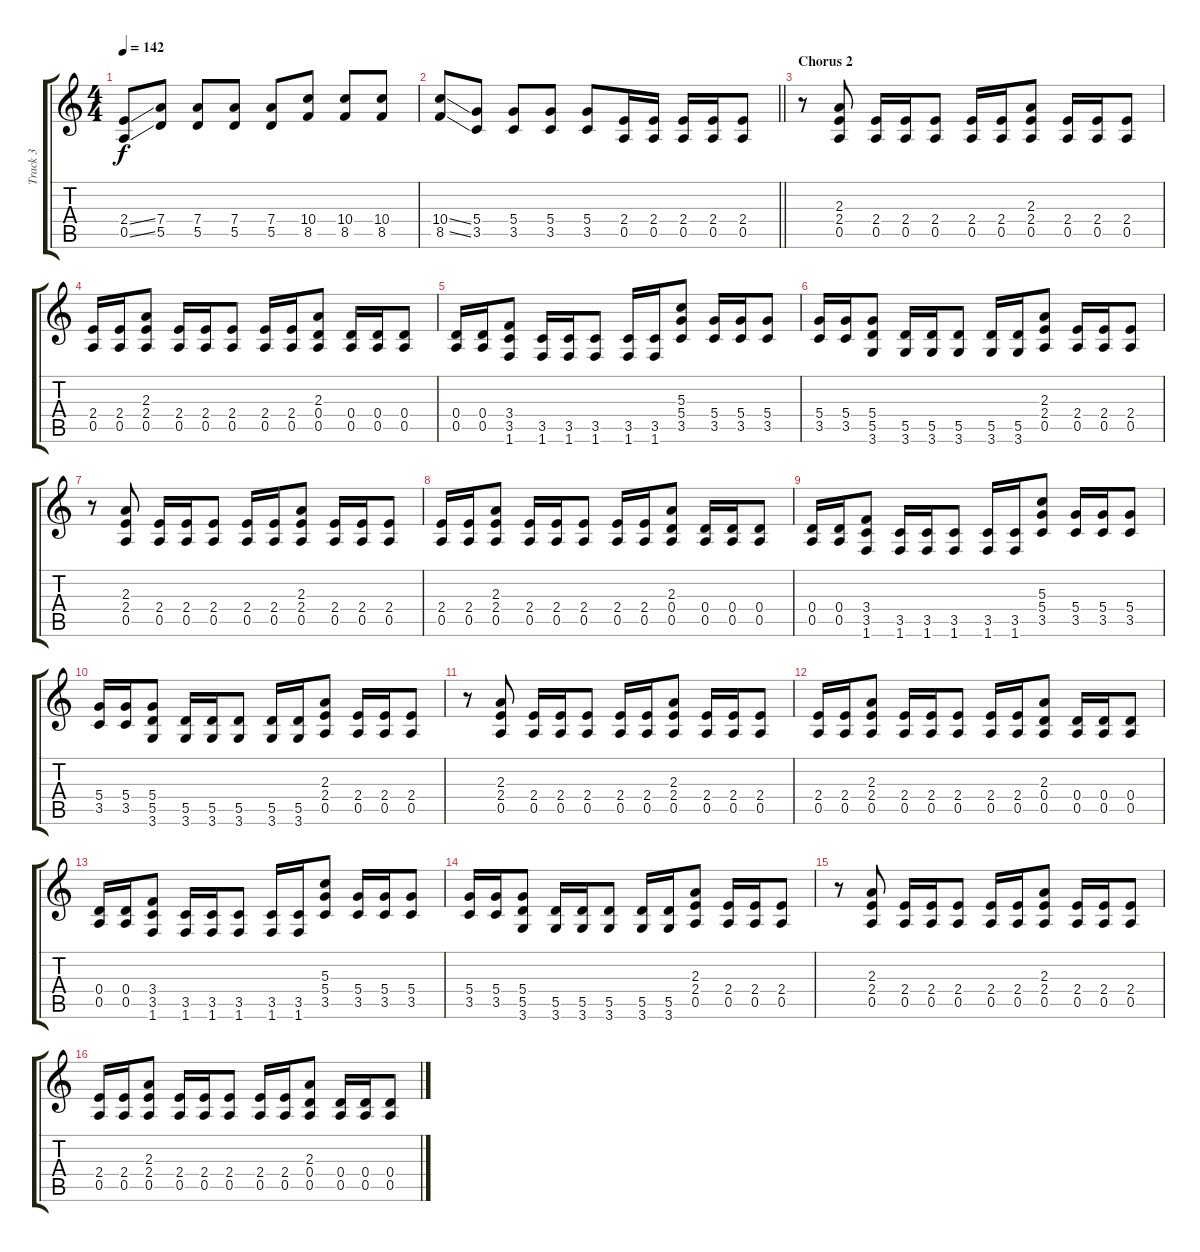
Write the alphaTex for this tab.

\track ("Track 3" "Track 3") {instrument distortionguitar}
\staff {score tabs}
\tuning (E4 B3 G3 D3 A2 E2) {hide}
\ts (4 4)
\tempo 142
\clef g2
\ks c
(2.4{ss} 0.5{ss}).8{dy f} (7.4 5.5).8 (7.4 5.5).8 (7.4 5.5).8 (7.4 5.5).8 (10.4 8.5).8 (10.4 8.5).8 (10.4 8.5).8 |
\barLineRight lightlight
(10.4{ss} 8.5{ss}).8 (5.4 3.5).8 (5.4 3.5).8 (5.4 3.5).8 (5.4 3.5).8 (2.4 0.5).16 (2.4 0.5).16 (2.4 0.5).16 (2.4 0.5).16 (2.4 0.5).8 |
\section ("" "Chorus 2")
r.8 (2.3 2.4 0.5).8 (2.4 0.5).16 (2.4 0.5).16 (2.4 0.5).8 (2.4 0.5).16 (2.4 0.5).16 (2.3 2.4 0.5).8 (2.4 0.5).16 (2.4 0.5).16 (2.4 0.5).8 |
(2.4 0.5).16 (2.4 0.5).16 (2.3 2.4 0.5).8 (2.4 0.5).16 (2.4 0.5).16 (2.4 0.5).8 (2.4 0.5).16 (2.4 0.5).16 (2.3 0.4 0.5).8 (0.4 0.5).16 (0.4 0.5).16 (0.4 0.5).8 |
(0.4 0.5).16 (0.4 0.5).16 (3.4 3.5 1.6).8 (3.5 1.6).16 (3.5 1.6).16 (3.5 1.6).8 (3.5 1.6).16 (3.5 1.6).16 (5.3 5.4 3.5).8 (5.4 3.5).16 (5.4 3.5).16 (5.4 3.5).8 |
(5.4 3.5).16 (5.4 3.5).16 (5.4 5.5 3.6).8 (5.5 3.6).16 (5.5 3.6).16 (5.5 3.6).8 (5.5 3.6).16 (5.5 3.6).16 (2.3 2.4 0.5).8 (2.4 0.5).16 (2.4 0.5).16 (2.4 0.5).8 |
r.8 (2.3 2.4 0.5).8 (2.4 0.5).16 (2.4 0.5).16 (2.4 0.5).8 (2.4 0.5).16 (2.4 0.5).16 (2.3 2.4 0.5).8 (2.4 0.5).16 (2.4 0.5).16 (2.4 0.5).8 |
(2.4 0.5).16 (2.4 0.5).16 (2.3 2.4 0.5).8 (2.4 0.5).16 (2.4 0.5).16 (2.4 0.5).8 (2.4 0.5).16 (2.4 0.5).16 (2.3 0.4 0.5).8 (0.4 0.5).16 (0.4 0.5).16 (0.4 0.5).8 |
(0.4 0.5).16 (0.4 0.5).16 (3.4 3.5 1.6).8 (3.5 1.6).16 (3.5 1.6).16 (3.5 1.6).8 (3.5 1.6).16 (3.5 1.6).16 (5.3 5.4 3.5).8 (5.4 3.5).16 (5.4 3.5).16 (5.4 3.5).8 |
(5.4 3.5).16 (5.4 3.5).16 (5.4 5.5 3.6).8 (5.5 3.6).16 (5.5 3.6).16 (5.5 3.6).8 (5.5 3.6).16 (5.5 3.6).16 (2.3 2.4 0.5).8 (2.4 0.5).16 (2.4 0.5).16 (2.4 0.5).8 |
r.8 (2.3 2.4 0.5).8 (2.4 0.5).16 (2.4 0.5).16 (2.4 0.5).8 (2.4 0.5).16 (2.4 0.5).16 (2.3 2.4 0.5).8 (2.4 0.5).16 (2.4 0.5).16 (2.4 0.5).8 |
(2.4 0.5).16 (2.4 0.5).16 (2.3 2.4 0.5).8 (2.4 0.5).16 (2.4 0.5).16 (2.4 0.5).8 (2.4 0.5).16 (2.4 0.5).16 (2.3 0.4 0.5).8 (0.4 0.5).16 (0.4 0.5).16 (0.4 0.5).8 |
(0.4 0.5).16 (0.4 0.5).16 (3.4 3.5 1.6).8 (3.5 1.6).16 (3.5 1.6).16 (3.5 1.6).8 (3.5 1.6).16 (3.5 1.6).16 (5.3 5.4 3.5).8 (5.4 3.5).16 (5.4 3.5).16 (5.4 3.5).8 |
(5.4 3.5).16 (5.4 3.5).16 (5.4 5.5 3.6).8 (5.5 3.6).16 (5.5 3.6).16 (5.5 3.6).8 (5.5 3.6).16 (5.5 3.6).16 (2.3 2.4 0.5).8 (2.4 0.5).16 (2.4 0.5).16 (2.4 0.5).8 |
r.8 (2.3 2.4 0.5).8 (2.4 0.5).16 (2.4 0.5).16 (2.4 0.5).8 (2.4 0.5).16 (2.4 0.5).16 (2.3 2.4 0.5).8 (2.4 0.5).16 (2.4 0.5).16 (2.4 0.5).8 |
(2.4 0.5).16 (2.4 0.5).16 (2.3 2.4 0.5).8 (2.4 0.5).16 (2.4 0.5).16 (2.4 0.5).8 (2.4 0.5).16 (2.4 0.5).16 (2.3 0.4 0.5).8 (0.4 0.5).16 (0.4 0.5).16 (0.4 0.5).8
